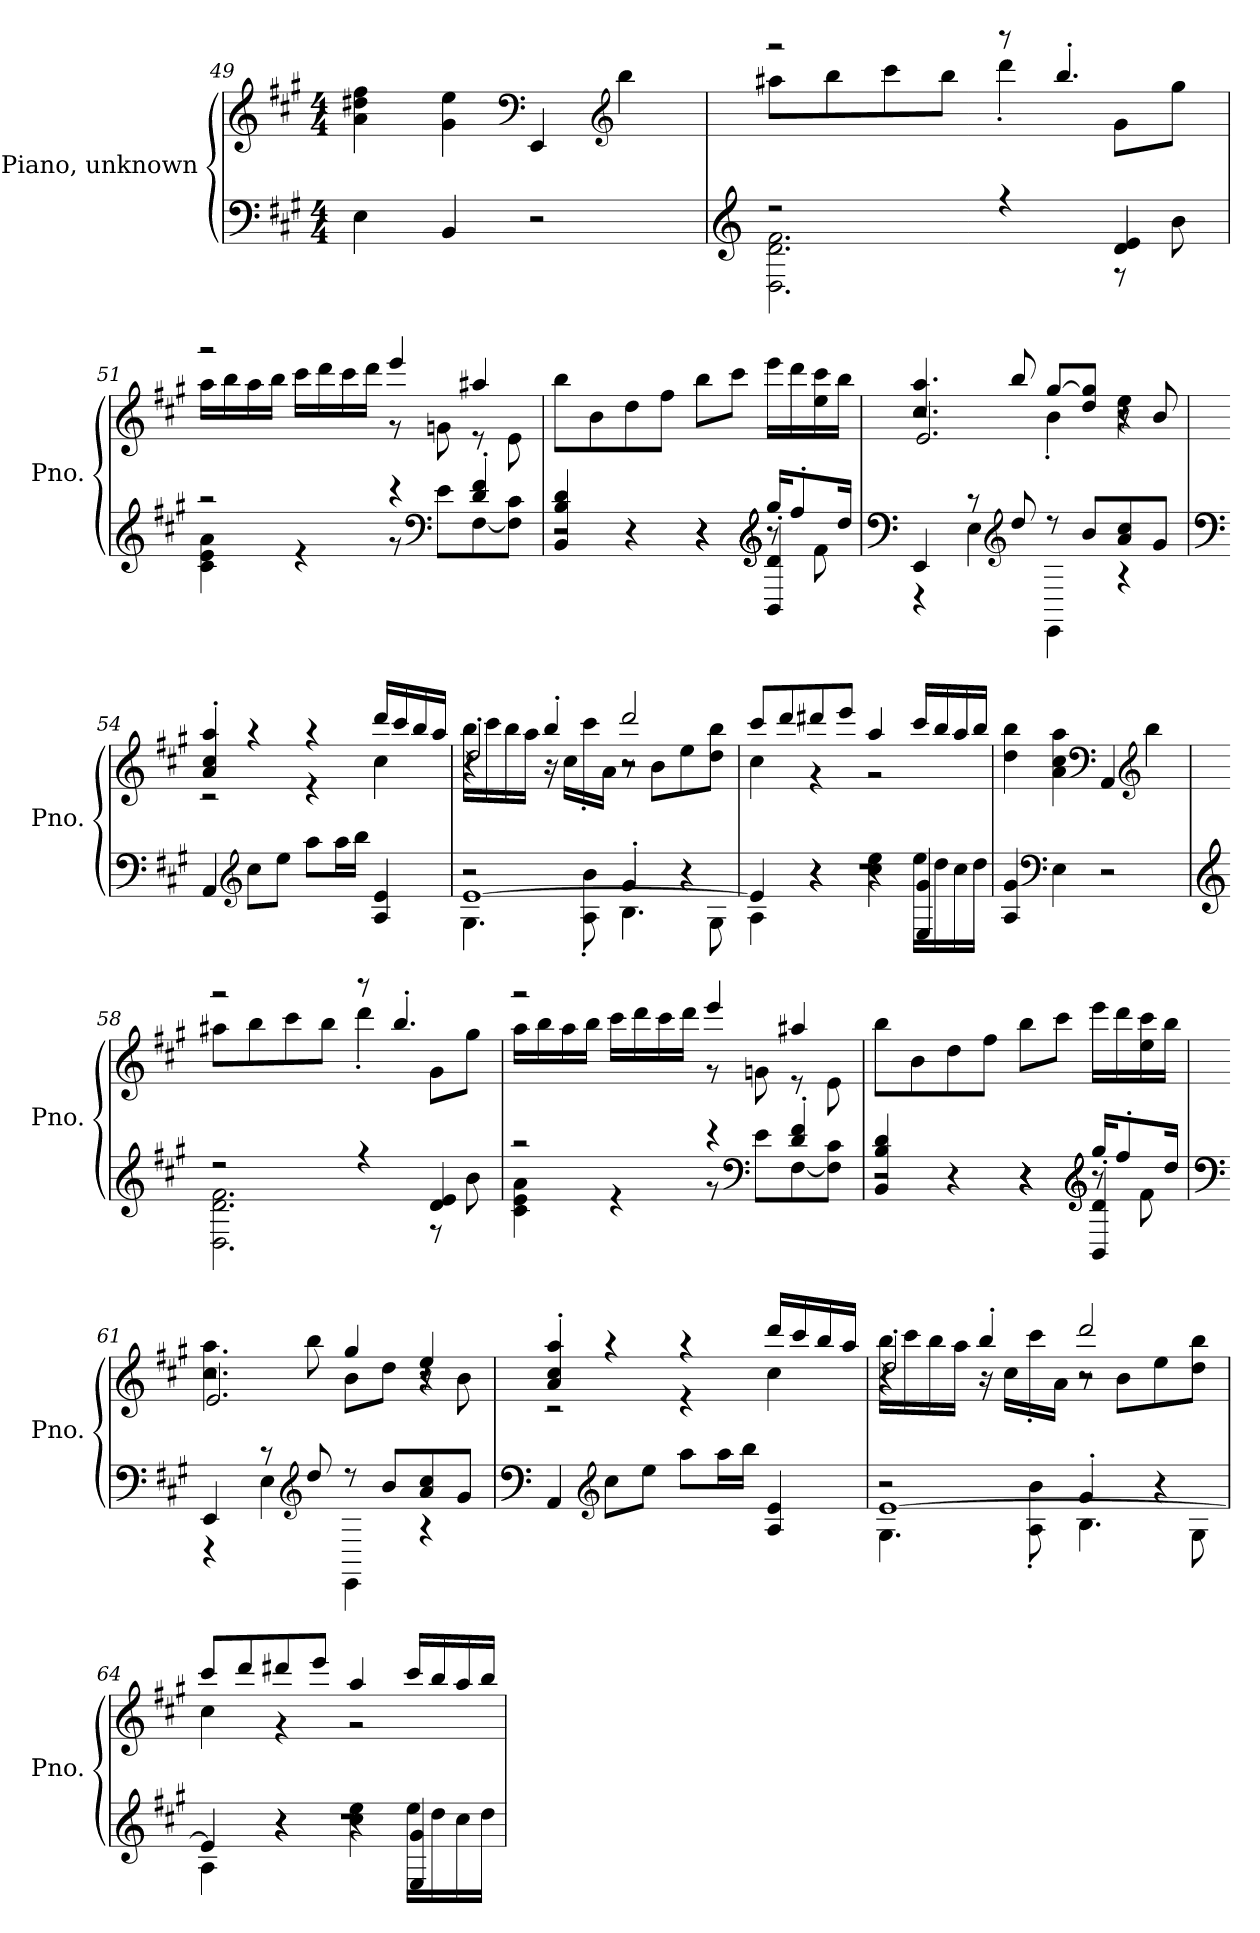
**kern	**kern
*part1	*part1
*staff2	*staff1
*I"Piano, unknown	*
*I'Pno.	*
*clefF4	*clefG2
*k[f#c#g#]	*k[f#c#g#]
*M4/4	*M4/4
=49	=49
4E\	4a\ 4dd#X\ 4ff#\
4BB/	4g#\ 4ee\
*	*clefF4
2r	4EE/
*	*clefG2
.	4bb\
!!LO:LB:g=z
=50	=50
*clefG2	*
*^	*^
2r	2.D\ 2.d\ 2.f#\	2r	8aa#X\L
.	.	.	8bb\
.	.	.	8ccc#\
.	.	.	8bb\J
4r	.	8r	4ddd'\
.	.	4.bb'/	.
4d/ 4e/	8r	.	8g#\L
.	8b\	.	8gg#\J
=51	=51	=51	=51
2r	4c#\ 4e\ 4a\	2r	16aa\LL
.	.	.	16bb\
.	.	.	16aa\
.	.	.	16bb\JJ
.	4r	.	16ccc#\LL
.	.	.	16ddd\
.	.	.	16ccc#\
.	.	.	16ddd\JJ
4r	8r	4eee/	8r
*clefF4	*	*	*
.	8e\L	.	8gn\
4d/' 4f#/'	[8F#\	4aa#X/	8r
.	8F#\] 8c#\J	.	8e\
*	*	*v	*v
=52	=52	=52
*	*^	*
4BB/ 4B/ 4d/	2r	2r	8bb\L
.	.	.	8b\
4r	.	.	8dd\
.	.	.	8ff#\J
4r	4r	4r	8bb\L
.	.	.	8ccc#\J
*clefG2	*	*	*
16gg#/KL	8r	4BB/' 4d/'	16eee\LL
8ff#'/	.	.	16ddd\
.	8f#\	.	16ee\ 16ccc#\
16dd/Jk	.	.	16bb\JJ
*v	*v	*v	*
!!LO:LB:g=z
=53	=53
*clefF4	*
*^	*^
*	*	*	*^
4EE/	4r	4.cc#/ 4.aa/	2r	2.e/
8r	4E\	.	.	.
*clefG2	*	*	*	*
8dd/	.	8bb/	.	.
8r	4EE\	[8gg#/L	4b'\	.
8b/L	.	8dd/ 8gg#/]J	.	.
8a/ 8cc#/	4r	8r	4ee\	4r
8g#/J	.	8b/	.	.
*v	*v	*	*	*
*	*v	*v	*v
=54	=54
*clefF4	*
*	*^
4AA/	4a/' 4cc#/' 4aa/'	2r
*clefG2	*	*
8cc#\L	4r	.
8ee\J	.	.
8aa\L	4r	4r
16aa\L	.	.
16bb\JJ	.	.
4A/ 4e/	16ddd/LL	4cc#\
.	16ccc#/	.
.	16bb/	.
.	16aa/JJ	.
=55	=55	=55
*^	*	*^
*	*^	*	*	*
2r	4.G#\	[1e	4r	16bb\LL	2dd'/
.	.	.	.	16ccc#\	.
.	.	.	.	16bb\	.
.	.	.	.	16aa\JJ	.
.	.	.	4bb'/	16r	.
.	.	.	.	16cc#\LL	.
.	8A\' 8b\'	.	.	16ccc#'\	.
.	.	.	.	16a\JJ	.
4g#'/	4.B\	.	2ddd/	8r	2r
.	.	.	.	8b\L	.
4r	.	.	.	8ee\	.
.	8G#\	.	.	8dd\ 8bb\J	.
*	*	*	*	*v	*v
!!LO:LB:g=z
=56	=56	=56	=56	=56
1r	4A\	4e/]	8ccc#/L	4cc#\
.	.	.	8ddd/	.
.	4r	4r	8ddd#X/	4r
.	.	.	8eee/J	.
.	4cc#\ 4ee\	4r	4aa/	2r
.	16ee\LL	4E/ 4g#/	16ccc#/LL	.
.	16dd\	.	16bb/	.
.	16cc#\	.	16aa/	.
.	16dd\JJ	.	16bb/JJ	.
*v	*v	*v	*	*
*	*v	*v
=57	=57
4A/ 4g#/	4dd\ 4bb\
*clefF4	*
4E\	4a\ 4cc#\ 4aa\
*	*clefF4
2r	4AA/
*	*clefG2
.	4bb\
=58	=58
*clefG2	*
*^	*^
2r	2.D\ 2.d\ 2.f#\	2r	8aa#X\L
.	.	.	8bb\
.	.	.	8ccc#\
.	.	.	8bb\J
4r	.	8r	4ddd'\
.	.	4.bb'/	.
4d/ 4e/	8r	.	8g#\L
.	8b\	.	8gg#\J
!!LO:LB:g=z	!!
=59	=59	=59	=59
2r	4c#\ 4e\ 4a\	2r	16aa\LL
.	.	.	16bb\
.	.	.	16aa\
.	.	.	16bb\JJ
.	4r	.	16ccc#\LL
.	.	.	16ddd\
.	.	.	16ccc#\
.	.	.	16ddd\JJ
4r	8r	4eee/	8r
*clefF4	*	*	*
.	8e\L	.	8gn\
4d/' 4f#/'	[8F#\	4aa#X/	8r
.	8F#\] 8c#\J	.	8e\
*	*	*v	*v
=60	=60	=60
*	*^	*
4BB/ 4B/ 4d/	2r	2r	8bb\L
.	.	.	8b\
4r	.	.	8dd\
.	.	.	8ff#\J
4r	4r	4r	8bb\L
.	.	.	8ccc#\J
*clefG2	*	*	*
16gg#/KL	8r	4BB/' 4d/'	16eee\LL
8ff#'/	.	.	16ddd\
.	8f#\	.	16ee\ 16ccc#\
16dd/Jk	.	.	16bb\JJ
*v	*v	*v	*
=61	=61
*clefF4	*
*^	*^
*	*	*	*^
4EE/	4r	2r	4.cc#\ 4.aa\	2.e/
8r	4E\	.	.	.
*clefG2	*	*	*	*
8dd/	.	.	8bb\	.
8r	4EE\	4gg#/	8b\L	.
8b/L	.	.	8dd\J	.
8a/ 8cc#/	4r	4ee/	8r	4r
8g#/J	.	.	8b\	.
*v	*v	*	*	*
*	*v	*v	*v
!!LO:LB:g=z
=62	=62
*clefF4	*
*	*^
4AA/	4a/' 4cc#/' 4aa/'	2r
*clefG2	*	*
8cc#\L	4r	.
8ee\J	.	.
8aa\L	4r	4r
16aa\L	.	.
16bb\JJ	.	.
4A/ 4e/	16ddd/LL	4cc#\
.	16ccc#/	.
.	16bb/	.
.	16aa/JJ	.
=63	=63	=63
*^	*	*^
*	*^	*	*	*
2r	4.G#\	[1e	4r	16bb\LL	2dd'/
.	.	.	.	16ccc#\	.
.	.	.	.	16bb\	.
.	.	.	.	16aa\JJ	.
.	.	.	4bb'/	16r	.
.	.	.	.	16cc#\LL	.
.	8A\' 8b\'	.	.	16ccc#'\	.
.	.	.	.	16a\JJ	.
4g#'/	4.B\	.	2ddd/	8r	2r
.	.	.	.	8b\L	.
4r	.	.	.	8ee\	.
.	8G#\	.	.	8dd\ 8bb\J	.
*	*	*	*	*v	*v
=64	=64	=64	=64	=64
1r	4A\	4e/]	8ccc#/L	4cc#\
.	.	.	8ddd/	.
.	4r	4r	8ddd#X/	4r
.	.	.	8eee/J	.
.	4cc#\ 4ee\	4r	4aa/	2r
.	16ee\LL	4E/ 4g#/	16ccc#/LL	.
.	16dd\	.	16bb/	.
.	16cc#\	.	16aa/	.
.	16dd\JJ	.	16bb/JJ	.
*v	*v	*v	*	*
*	*v	*v
=	=
*-	*-
